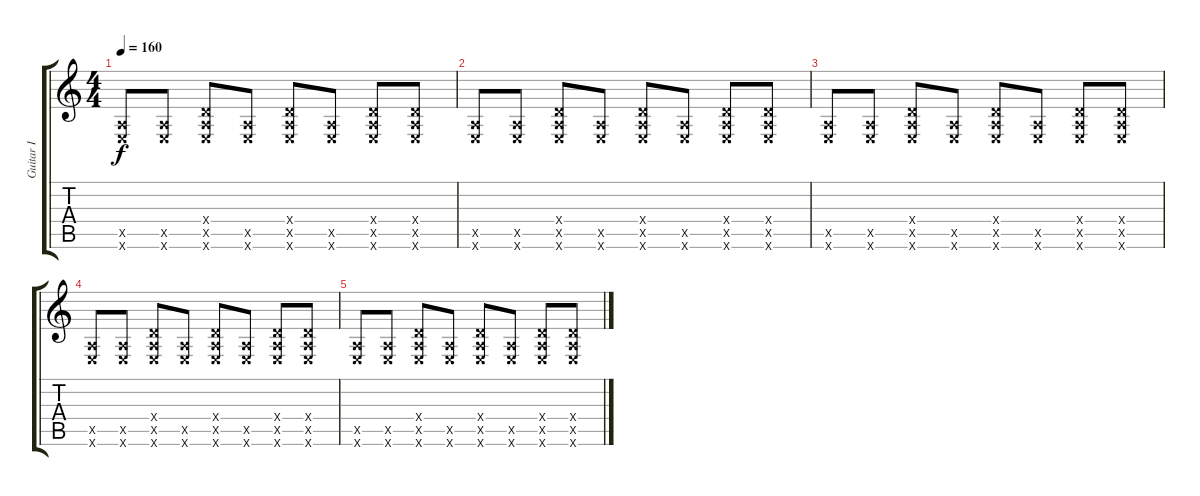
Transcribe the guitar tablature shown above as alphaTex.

\track ("Guitar I" "Guitar I") {instrument distortionguitar}
\staff {score tabs}
\tuning (E4 B3 G3 D3 A2 E2) {hide}
\ts (4 4)
\tempo 160
\clef g2
\ks c
(0.5{x} 0.6{x}).8{dy f} (0.5{x} 0.6{x}).8 (0.4{x} 0.5{x} 0.6{x}).8 (0.5{x} 0.6{x}).8 (0.4{x} 0.5{x} 0.6{x}).8 (0.5{x} 0.6{x}).8 (0.4{x} 0.5{x} 0.6{x}).8 (0.4{x} 0.5{x} 0.6{x}).8 |
(0.5{x} 0.6{x}).8 (0.5{x} 0.6{x}).8 (0.4{x} 0.5{x} 0.6{x}).8 (0.5{x} 0.6{x}).8 (0.4{x} 0.5{x} 0.6{x}).8 (0.5{x} 0.6{x}).8 (0.4{x} 0.5{x} 0.6{x}).8 (0.4{x} 0.5{x} 0.6{x}).8 |
(0.5{x} 0.6{x}).8 (0.5{x} 0.6{x}).8 (0.4{x} 0.5{x} 0.6{x}).8 (0.5{x} 0.6{x}).8 (0.4{x} 0.5{x} 0.6{x}).8 (0.5{x} 0.6{x}).8 (0.4{x} 0.5{x} 0.6{x}).8 (0.4{x} 0.5{x} 0.6{x}).8 |
(0.5{x} 0.6{x}).8 (0.5{x} 0.6{x}).8 (0.4{x} 0.5{x} 0.6{x}).8 (0.5{x} 0.6{x}).8 (0.4{x} 0.5{x} 0.6{x}).8 (0.5{x} 0.6{x}).8 (0.4{x} 0.5{x} 0.6{x}).8 (0.4{x} 0.5{x} 0.6{x}).8 |
(0.5{x} 0.6{x}).8 (0.5{x} 0.6{x}).8 (0.4{x} 0.5{x} 0.6{x}).8 (0.5{x} 0.6{x}).8 (0.4{x} 0.5{x} 0.6{x}).8 (0.5{x} 0.6{x}).8 (0.4{x} 0.5{x} 0.6{x}).8 (0.4{x} 0.5{x} 0.6{x}).8
